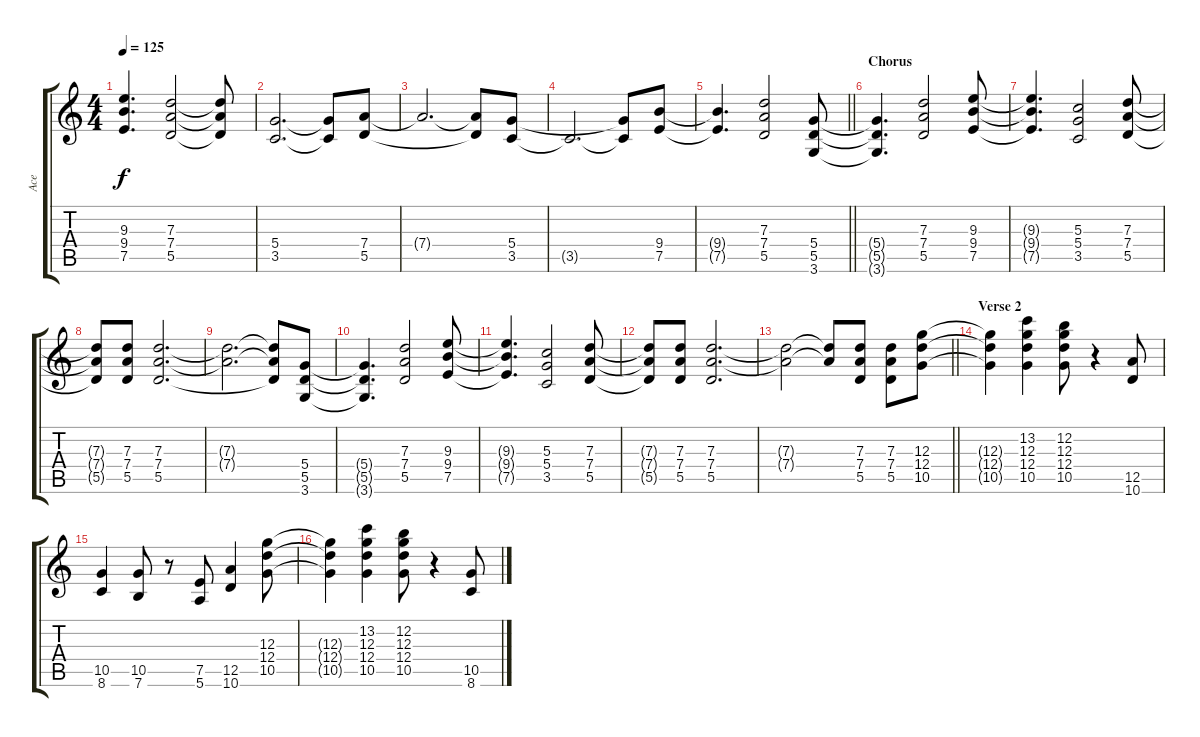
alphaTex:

\track ("Ace" "Ace") {instrument distortionguitar}
\staff {score tabs}
\tuning (E4 B3 G3 D3 A2 E2) {hide}
\ts (4 4)
\tempo 125
\clef g2
\ks c
(9.3{t} 9.4{t} 7.5{t}).4{d dy f} (7.3 7.4 5.5).2 (7.3{t} 7.4{t} 5.5{t}).8 |
(5.4 3.5).2{d} (5.4{t} 3.5{t}).8 (7.4 5.5).8 |
7.4{t}.2{d} (7.4{t} 5.5{t}).8 (5.4 3.5).8 |
3.5{t}.2{d} (5.4{t} 3.5{t}).8 (9.4 7.5).8 |
\barLineRight lightlight
(9.4{t} 7.5{t}).4{d} (7.3 7.4 5.5).2 (5.4 5.5 3.6).8 |
\section ("" "Chorus")
(5.4{t} 5.5{t} 3.6{t}).4{d} (7.3 7.4 5.5).2 (9.3 9.4 7.5).8 |
(9.3{t} 9.4{t} 7.5{t}).4{d} (5.3 5.4 3.5).2 (7.3 7.4 5.5).8 |
(7.3{t} 7.4{t} 5.5{t}).8 (7.3 7.4 5.5).8 (7.3 7.4 5.5).2{d} |
(7.3{t} 7.4{t}).2{d} (7.3{t} 7.4{t} 5.5{t}).8 (5.4 5.5 3.6).8 |
(5.4{t} 5.5{t} 3.6{t}).4{d} (7.3 7.4 5.5).2 (9.3 9.4 7.5).8 |
(9.3{t} 9.4{t} 7.5{t}).4{d} (5.3 5.4 3.5).2 (7.3 7.4 5.5).8 |
(7.3{t} 7.4{t} 5.5{t}).8 (7.3 7.4 5.5).8 (7.3 7.4 5.5).2{d} |
\barLineRight lightlight
(7.3{t} 7.4{t}).2 (7.3{t} 7.4{t}).8 (7.3 7.4 5.5).8 (7.3 7.4 5.5).8 (12.3 12.4 10.5).8 |
\section ("" "Verse 2")
(12.3{t} 12.4{t} 10.5{t}).4 (13.2 12.3 12.4 10.5).4 (12.2 12.3 12.4 10.5).8 r.4 (12.5 10.6).8 |
(10.5 8.6).4 (10.5 7.6).8 r.8 (7.5 5.6).8 (12.5 10.6).4 (12.3 12.4 10.5).8 |
(12.3{t} 12.4{t} 10.5{t}).4 (13.2 12.3 12.4 10.5).4 (12.2 12.3 12.4 10.5).8 r.4 (10.5 8.6).8
